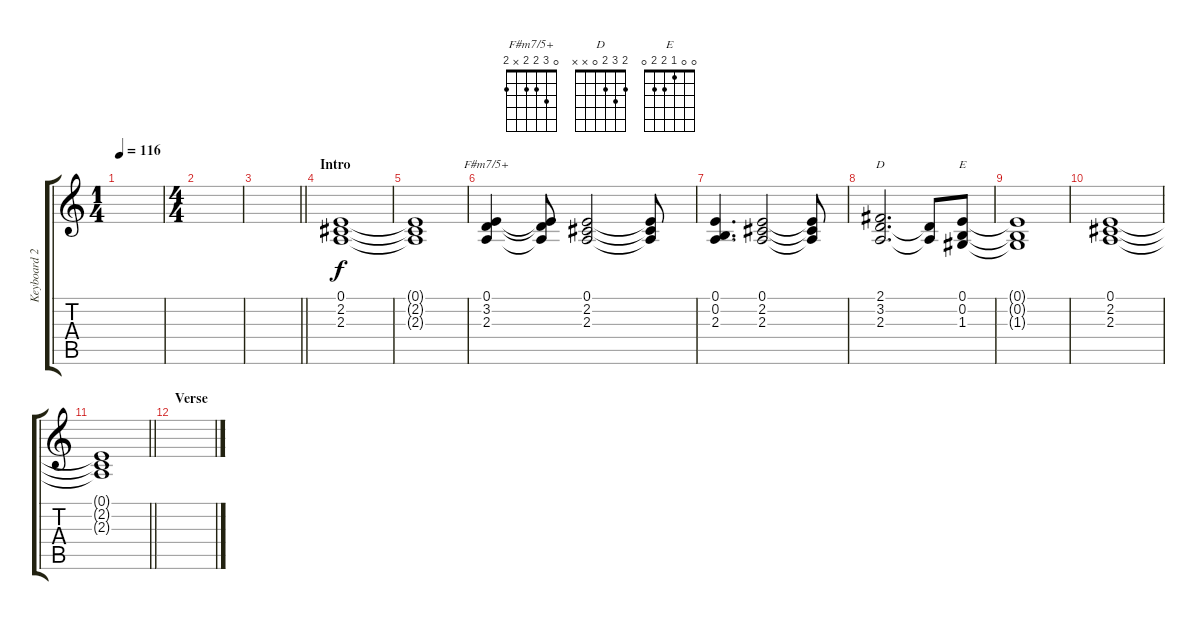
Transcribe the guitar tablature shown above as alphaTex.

\track ("Keyboard 2" "Keyboard 2") {instrument acousticgrandpiano}
\staff {score tabs}
\tuning (E4 B3 G3 D3 A2 E2) {hide}
\chord ("F#m7/5+" 0 3 2 2 x 2)
\chord ("D" 2 3 2 0 x x)
\chord ("E" 0 0 1 2 2 0)
\ts (1 4)
\tempo 116
\clef g2
\ks c
|
\ts (4 4)
|
\barLineRight lightlight
|
\section ("" "Intro")
(0.1 2.2 2.3).1 |
(0.1{t} 2.2{t} 2.3{t}).1 |
(0.1 3.2 2.3).4{ch "F#m7/5+"} (0.1{t} 3.2{t} 2.3{t}).8 (0.1 2.2 2.3).2 (0.1{t} 2.2{t} 2.3{t}).8 |
(0.1 0.2 2.3).4{d} (0.1 2.2 2.3).2 (0.1{t} 2.2{t} 2.3{t}).8 |
(2.1 3.2 2.3).2{d ch "D"} (3.2{t} 2.3{t}).8 (0.1 0.2 1.3).8{ch "E"} |
(0.1{t} 0.2{t} 1.3{t}).1 |
(0.1 2.2 2.3).1 |
\barLineRight lightlight
(0.1{t} 2.2{t} 2.3{t}).1 |
\section ("" "Verse")
